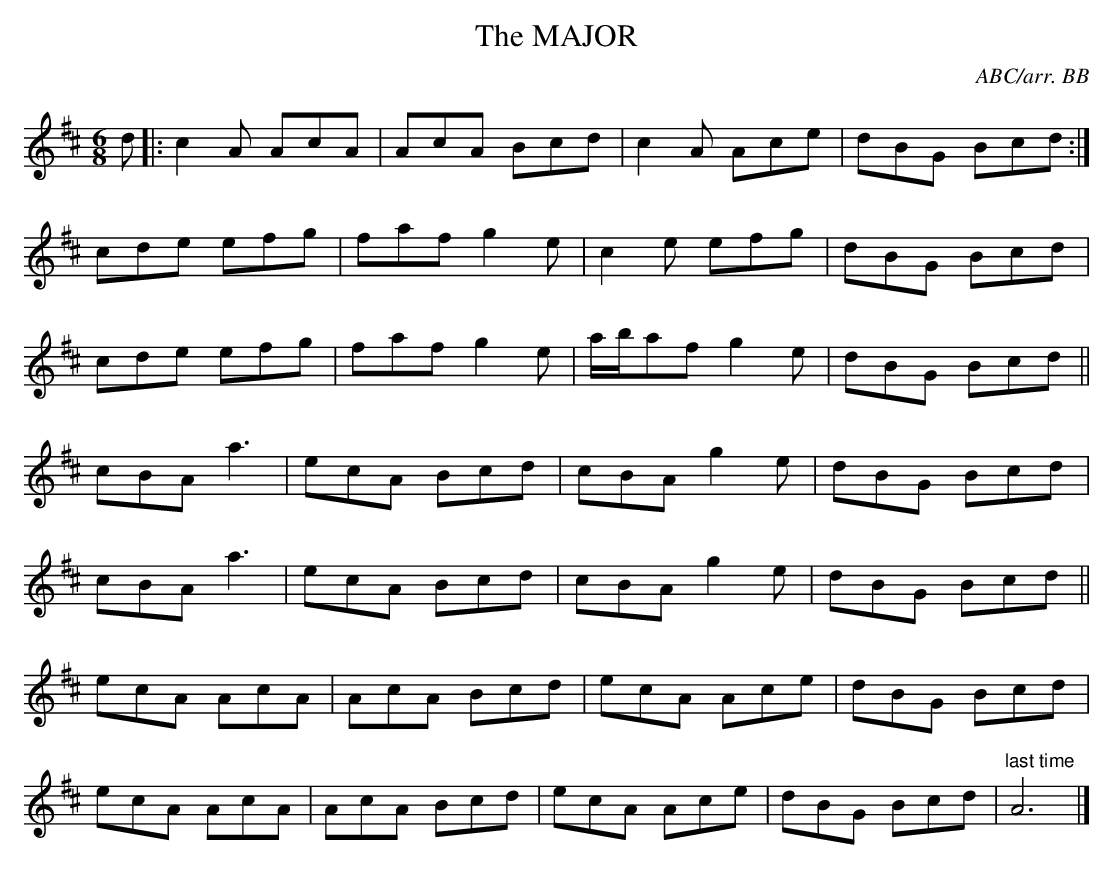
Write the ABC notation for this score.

X:1
T:MAJOR, The
C:ABC/arr. BB
of Part 2), but since G sharps throughout don't sound right,
I have amended it to a "modal" version but the original is
available so you can decided which one suits your taste!
(This tune is in the "Mooncoin" / "Langstrom's Pony" family.)
M:6/8
L:1/8
K:Amix
d|:c2A AcA|AcA Bcd|c2A Ace|dBG Bcd :|
cde efg|faf g2e|c2e efg|dBG Bcd|
cde efg|faf g2e|a/b/af g2e|dBG Bcd||
cBA a3|ecA Bcd|cBA g2e|dBG Bcd|
cBA a3|ecA Bcd|cBA g2e|dBG Bcd||
ecA AcA|AcA Bcd|ecA Ace|dBG Bcd|
ecA AcA|AcA Bcd|ecA Ace|dBG Bcd |\
"last time"A6|]
